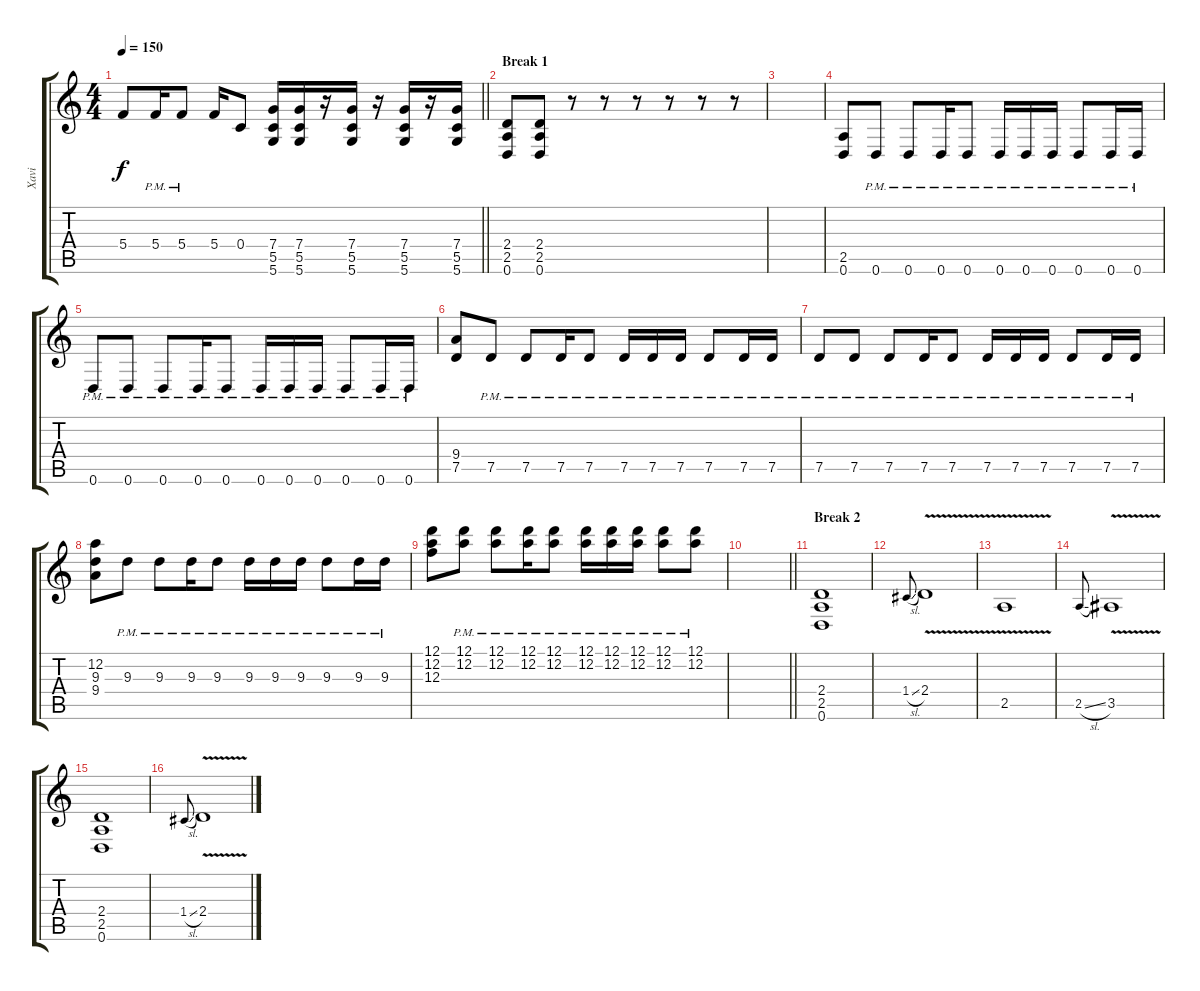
\track ("Xavi" "Xavi") {instrument distortionguitar}
\staff {score tabs}
\tuning (D4 A3 F3 C3 G2 D2) {hide}
\ts (4 4)
\tempo 150
\clef g2
\barLineRight lightlight
\ks c
5.4.8{dy f} 5.4{pm}.16 5.4{pm}.8 5.4.16 0.4.8 (7.4 5.5 5.6).16 (7.4 5.5 5.6).16 r.16 (7.4 5.5 5.6).16 r.16 (7.4 5.5 5.6).16 r.16 (7.4 5.5 5.6).16 |
\section ("" "Break 1")
(2.4 2.5 0.6).8 (2.4 2.5 0.6).8 r.8 r.8 r.8 r.8 r.8 r.8 |
|
(2.5 0.6).8 0.6{pm}.8 0.6{pm}.8 0.6{pm}.16 0.6{pm}.8 0.6{pm}.16 0.6{pm}.16 0.6{pm}.16 0.6{pm}.8 0.6{pm}.16 0.6{pm}.16 |
0.6{pm}.8 0.6{pm}.8 0.6{pm}.8 0.6{pm}.16 0.6{pm}.8 0.6{pm}.16 0.6{pm}.16 0.6{pm}.16 0.6{pm}.8 0.6{pm}.16 0.6{pm}.16 |
(9.4 7.5).8 7.5{pm}.8 7.5{pm}.8 7.5{pm}.16 7.5{pm}.8 7.5{pm}.16 7.5{pm}.16 7.5{pm}.16 7.5{pm}.8 7.5{pm}.16 7.5{pm}.16 |
7.5{pm}.8 7.5{pm}.8 7.5{pm}.8 7.5{pm}.16 7.5{pm}.8 7.5{pm}.16 7.5{pm}.16 7.5{pm}.16 7.5{pm}.8 7.5{pm}.16 7.5{pm}.16 |
(12.2 9.3 9.4).8 9.3{pm}.8 9.3{pm}.8 9.3{pm}.16 9.3{pm}.8 9.3{pm}.16 9.3{pm}.16 9.3{pm}.16 9.3{pm}.8 9.3{pm}.16 9.3{pm}.16 |
(12.1 12.2 12.3).8 (12.1{pm} 12.2{pm}).8 (12.1{pm} 12.2{pm}).8 (12.1{pm} 12.2{pm}).16 (12.1{pm} 12.2{pm}).8 (12.1{pm} 12.2{pm}).16 (12.1{pm} 12.2{pm}).16 (12.1{pm} 12.2{pm}).16 (12.1{pm} 12.2{pm}).8 (12.1{pm} 12.2{pm}).8 |
\barLineRight lightlight
|
\section ("" "Break 2")
(2.4 2.5 0.6).1 |
1.4{sl}.8{gr onbeat} 2.4{v}.1 |
2.5{v}.1 |
2.5{sl}.8{gr onbeat} 3.5{v}.1 |
(2.4 2.5 0.6).1 |
1.4{sl}.8{gr onbeat} 2.4{v}.1
